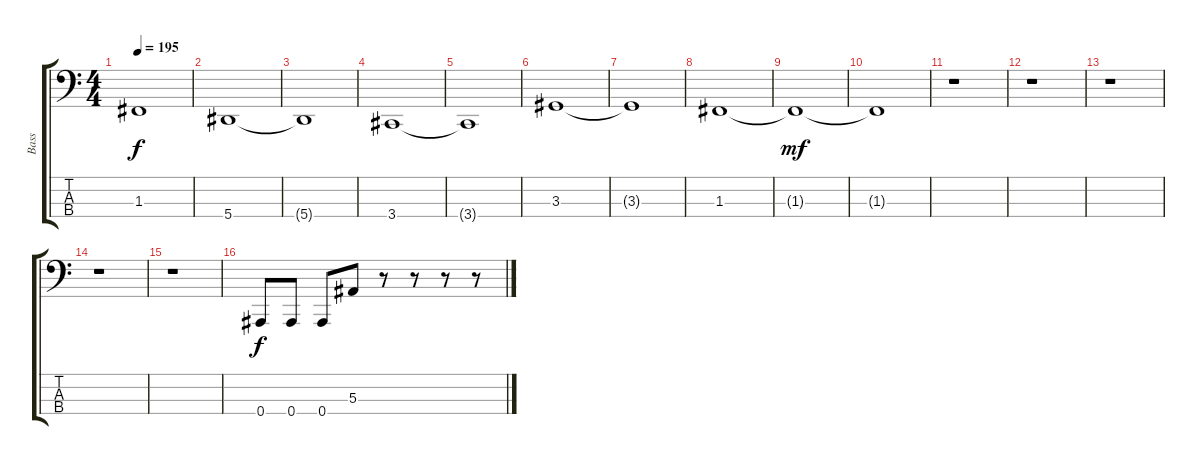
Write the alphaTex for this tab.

\track ("Bass" "Bass") {instrument electricbassfinger}
\staff {score tabs}
\tuning (Eb2 Bb1 F1 Bb0) {hide}
\ts (4 4)
\tempo 195
\clef f4
\ks c
1.3{t}.1{dy f} |
5.4.1 |
5.4{t}.1 |
3.4.1 |
3.4{t}.1 |
3.3.1 |
3.3{t}.1 |
1.3.1 |
1.3{t}.1{dy mf} |
1.3{t}.1 |
r.1 |
r.1 |
r.1 |
r.1 |
r.1 |
0.4.8{dy f} 0.4.8 0.4.8 5.3.8 r.8 r.8 r.8 r.8
